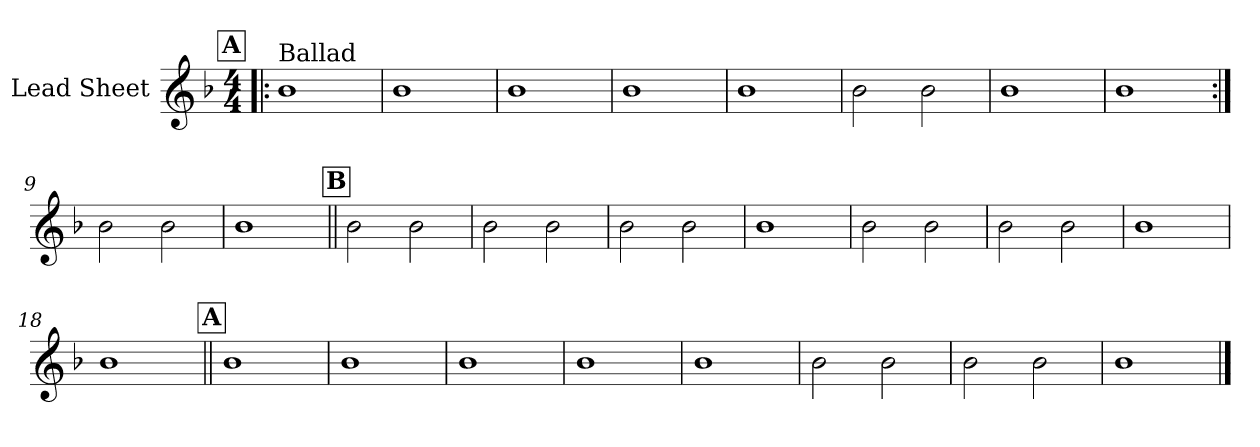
**kern
*part1
*staff1
*I"Lead Sheet
*clefG2
*k[b-]
*F:
*M4/4
!!LO:REH:place=s1:a:fs=14:t=A
=1!|:
!LO:TX:a:t=Ballad
1b-
=2
1b-
=3
1b-
=4
1b-
!!LO:LB:g=z
=5
1b-
=6
2b-\
2b-\
=7
1b-
=8
1b-
!!LO:LB:g=z
=9:|!
2b-\
2b-\
=10
1b-
!!LO:LB:g=z
!!LO:REH:place=s1:a:fs=14:t=B
=11||
2b-\
2b-\
=12
2b-\
2b-\
=13
2b-\
2b-\
=14
1b-
!!LO:LB:g=z
=15
2b-\
2b-\
=16
2b-\
2b-\
=17
1b-
=18
1b-
!!LO:LB:g=z
!!LO:REH:place=s1:a:fs=14:t=A
=19||
1b-
=20
1b-
=21
1b-
=22
1b-
!!LO:LB:g=z
=23
1b-
=24
2b-\
2b-\
=25
2b-\
2b-\
=26
1b-
==
*-
